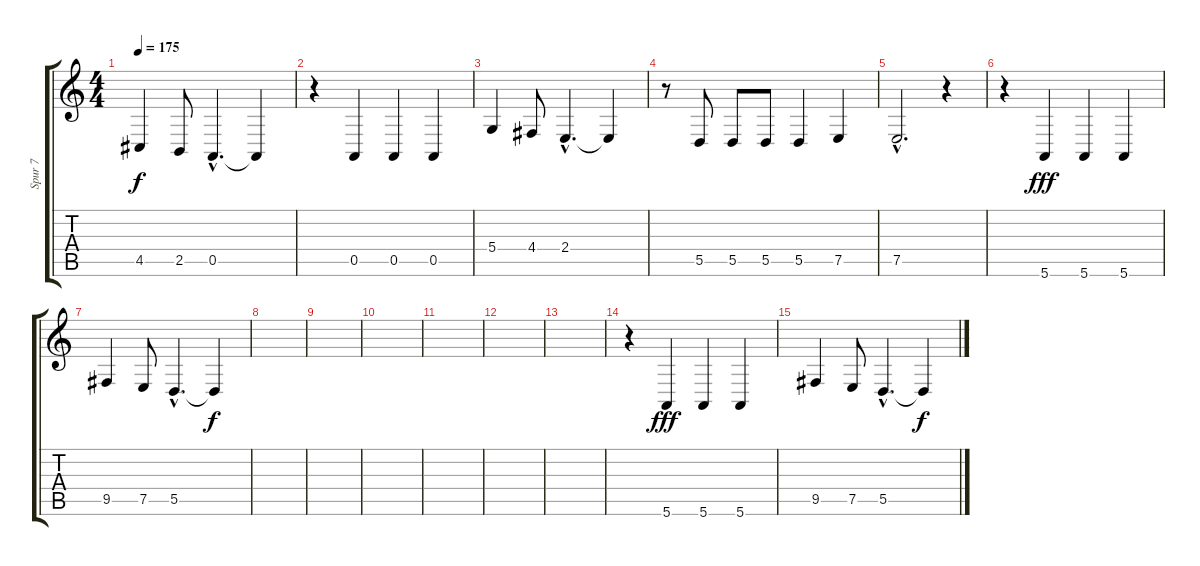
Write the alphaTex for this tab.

\track ("Spur 7" "Spur 7") {instrument clarinet}
\staff {score tabs}
\tuning (E4 B3 G3 D3 A2 E2) {hide}
\ts (4 4)
\tempo 175
\clef g2
\ks c
4.5.4{dy f} 2.5.8 0.5{hac}.4{d} 0.5{t}.4 |
r.4 0.5.4 0.5.4 0.5.4 |
5.4.4 4.4.8 2.4{hac}.4{d} 2.4{t}.4 |
r.8 5.5.8 5.5.8 5.5.8 5.5.4 7.5.4 |
7.5{hac}.2{d} r.4 |
r.4 5.6.4{dy fff} 5.6.4 5.6.4 |
9.5.4 7.5.8 5.5{hac}.4{d} 5.5{t}.4{dy f} |
|
|
|
|
|
|
r.4 5.6.4{dy fff} 5.6.4 5.6.4 |
9.5.4 7.5.8 5.5{hac}.4{d} 5.5{t}.4{dy f}
